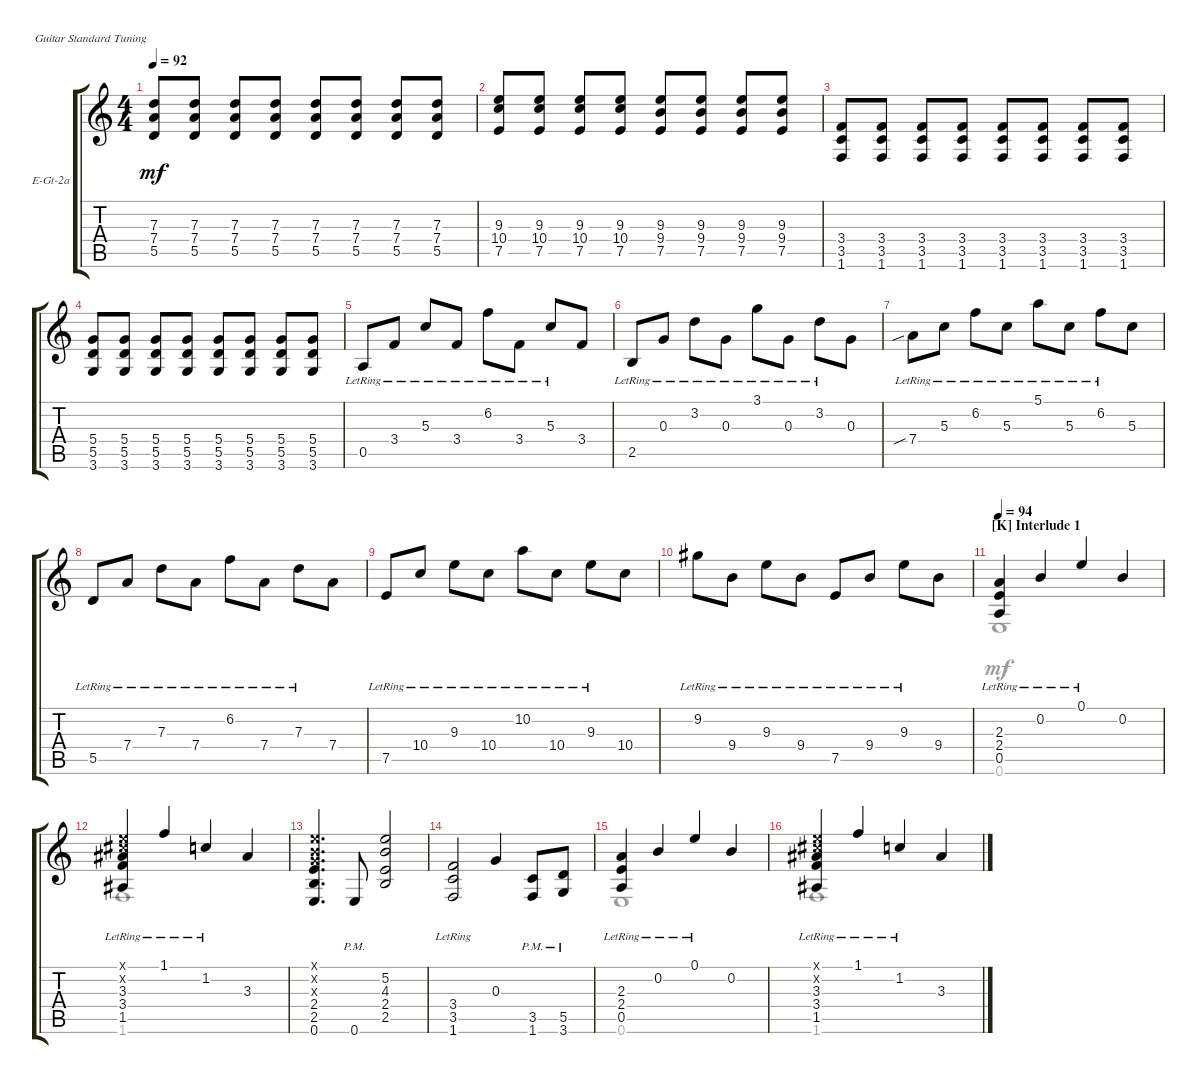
\defaultSystemsLayout 4
\bracketExtendMode groupsimilarinstruments
\firstSystemTrackNameOrientation horizontal
\otherSystemsTrackNameOrientation horizontal
\track ("Electric Guitar 2a" "E-Gt-2a") {instrument distortionguitar}
\staff {score tabs}
\tuning (E4 B3 G3 D3 A2 E2)
\voice
\ts (4 4)
\tempo 92
\clef g2
\ks c
(7.3 7.4 5.5).8{dy mf} (7.3 7.4 5.5).8 (7.3 7.4 5.5).8 (7.3 7.4 5.5).8 (7.3 7.4 5.5).8 (7.3 7.4 5.5).8 (7.3 7.4 5.5).8 (7.3 7.4 5.5).8 |
(7.5 10.4 9.3).8 (7.5 10.4 9.3).8 (7.5 10.4 9.3).8 (7.5 10.4 9.3).8 (7.5 9.4 9.3).8 (7.5 9.4 9.3).8 (7.5 9.4 9.3).8 (7.5 9.4 9.3).8 |
(3.4 3.5 1.6).8 (3.4 3.5 1.6).8 (3.4 3.5 1.6).8 (3.4 3.5 1.6).8 (3.4 3.5 1.6).8 (3.4 3.5 1.6).8 (3.4 3.5 1.6).8 (3.4 3.5 1.6).8 |
(3.6 5.5 5.4).8 (3.6 5.5 5.4).8 (3.6 5.5 5.4).8 (3.6 5.5 5.4).8 (3.6 5.5 5.4).8 (3.6 5.5 5.4).8 (3.6 5.5 5.4).8 (3.6 5.5 5.4).8 |
0.5{lr}.8 3.4{lr}.8 5.3{lr}.8 3.4{lr}.8 6.2{lr}.8 3.4{lr}.8 5.3{lr}.8 3.4.8 |
2.5{lr}.8 0.3{lr}.8 3.2{lr}.8 0.3{lr}.8 3.1{lr}.8 0.3{lr}.8 3.2{lr}.8 0.3.8 |
7.4{sib lr}.8 5.3{lr}.8 6.2{lr}.8 5.3{lr}.8 5.1{lr}.8 5.3{lr}.8 6.2{lr}.8 5.3.8 |
5.5{lr}.8 7.4{lr}.8 7.3{lr}.8 7.4{lr}.8 6.2{lr}.8 7.4{lr}.8 7.3{lr}.8 7.4.8 |
7.5{lr}.8 10.4{lr}.8 9.3{lr}.8 10.4{lr}.8 10.2{lr}.8 10.4{lr}.8 9.3{lr}.8 10.4.8 |
9.2{lr}.8 9.4{lr}.8 9.3{lr}.8 9.4{lr}.8 7.5{lr}.8 9.4{lr}.8 9.3{lr}.8 9.4.8 |
\section ("K" "Interlude 1")
\tempo 94
(0.5{lr} 2.4{lr} 2.3{lr}).4 0.2{lr}.4 0.1{lr}.4 0.2.4 |
(2.2{x} 0.1{x} 3.3{lr} 3.4{lr} 1.5{lr}).4 1.1{lr}.4 1.2{lr}.4 3.3.4 |
(0.6 2.5 2.4 0.3{x} 0.2{x} 0.1{x}).4{d} 0.6{pm}.8 (2.5 2.4 4.3 5.2).2 |
(1.6{lr} 3.5{lr} 3.4{lr}).2 0.3.4 (3.5{pm} 1.6{pm}).8 (3.6{pm} 5.5{pm}).8 |
(0.5{lr} 2.4{lr} 2.3{lr}).4 0.2{lr}.4 0.1{lr}.4 0.2.4 |
(2.2{x} 0.1{x} 3.3{lr} 3.4{lr} 1.5{lr}).4 1.1{lr}.4 1.2{lr}.4 3.3.4
\voice
\clef g2
\ottava regular
\simile none
\ks c
|
|
|
|
|
|
|
|
|
|
0.6.1 |
1.6.1 |
|
|
0.6.1 |
1.6.1
